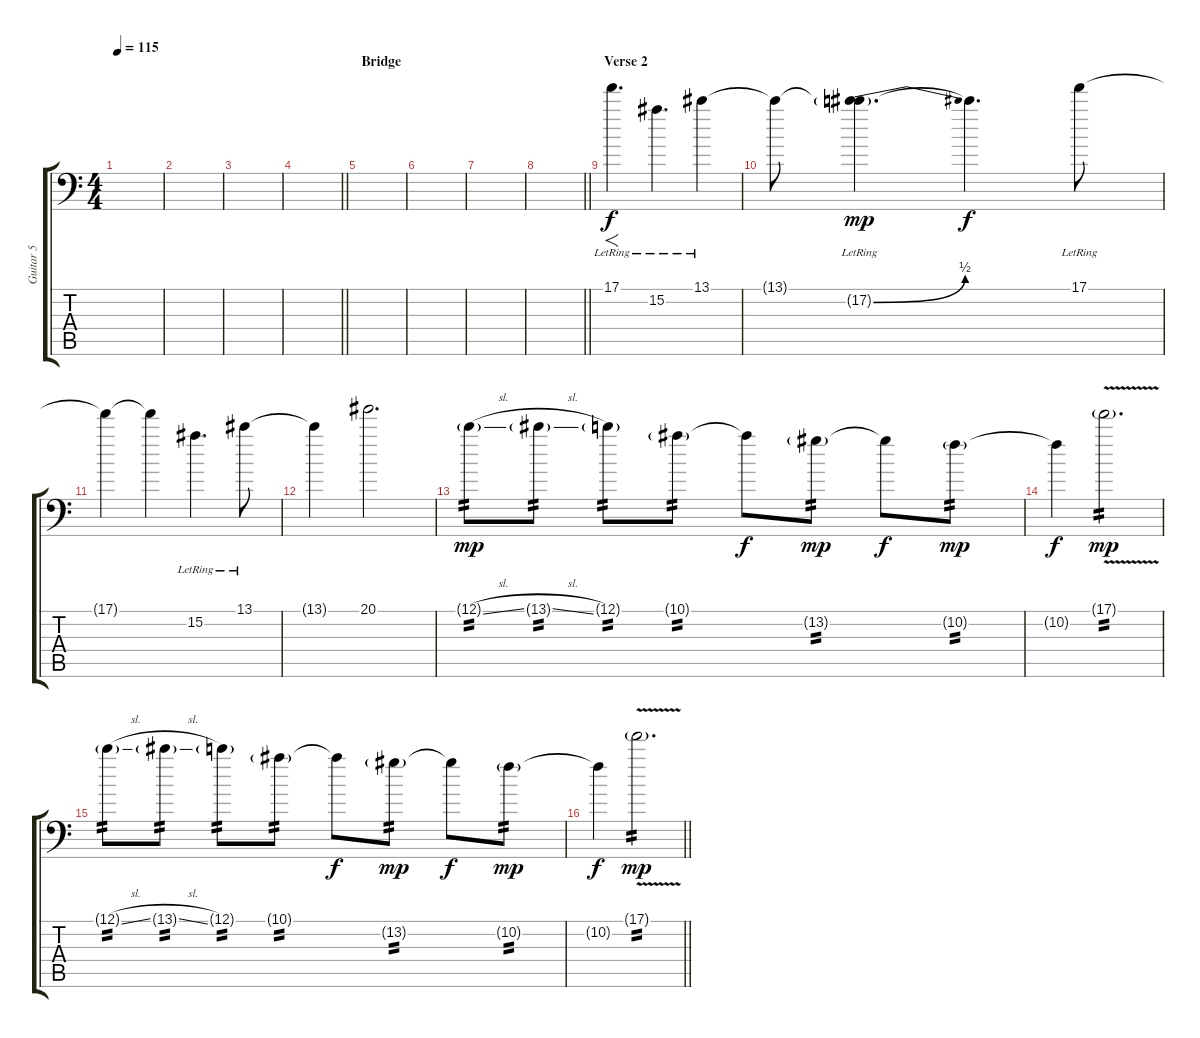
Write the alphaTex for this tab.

\track ("Guitar 5" "Guitar 5") {instrument distortionguitar}
\staff {score tabs}
\tuning (C4 G3 Eb3 Bb2 F2 Bb1) {hide}
\ts (4 4)
\tempo 115
\clef f4
\ks c
|
|
|
\barLineRight lightlight
|
\section ("" "Bridge")
|
|
|
\barLineRight lightlight
|
\section ("" "Verse 2")
17.1{lr}.4{f d balance 8} 15.2{lr}.4{d} 13.1{lr}.4 |
13.1{t}.8 (13.1{t} 17.2{be (bend 0 0 60 2) g lr}).4{d dy mp} 13.1{t}.4{d dy f} 17.1{lr}.8 |
17.1{t}.4 17.1{t}.4 15.2{lr}.4{d} 13.1{lr}.8 |
13.1{t}.4 20.1.2{d} |
12.1{sl g}.8{tp 2 dy mp} 13.1{sl g}.8{tp 2} 12.1{g}.8{tp 2} 10.1{g}.8{tp 2} 10.1{t}.8{dy f} 13.2{g}.8{tp 2 dy mp} 13.2{t}.8{dy f} 10.2{g}.8{tp 2 dy mp} |
10.2{t}.4{dy f} 17.1{v g}.2{d tp 2 dy mp} |
12.1{sl g}.8{tp 2} 13.1{sl g}.8{tp 2} 12.1{g}.8{tp 2} 10.1{g}.8{tp 2} 10.1{t}.8{dy f} 13.2{g}.8{tp 2 dy mp} 13.2{t}.8{dy f} 10.2{g}.8{tp 2 dy mp} |
\barLineRight lightlight
10.2{t}.4{dy f} 17.1{v g}.2{d tp 2 dy mp}
